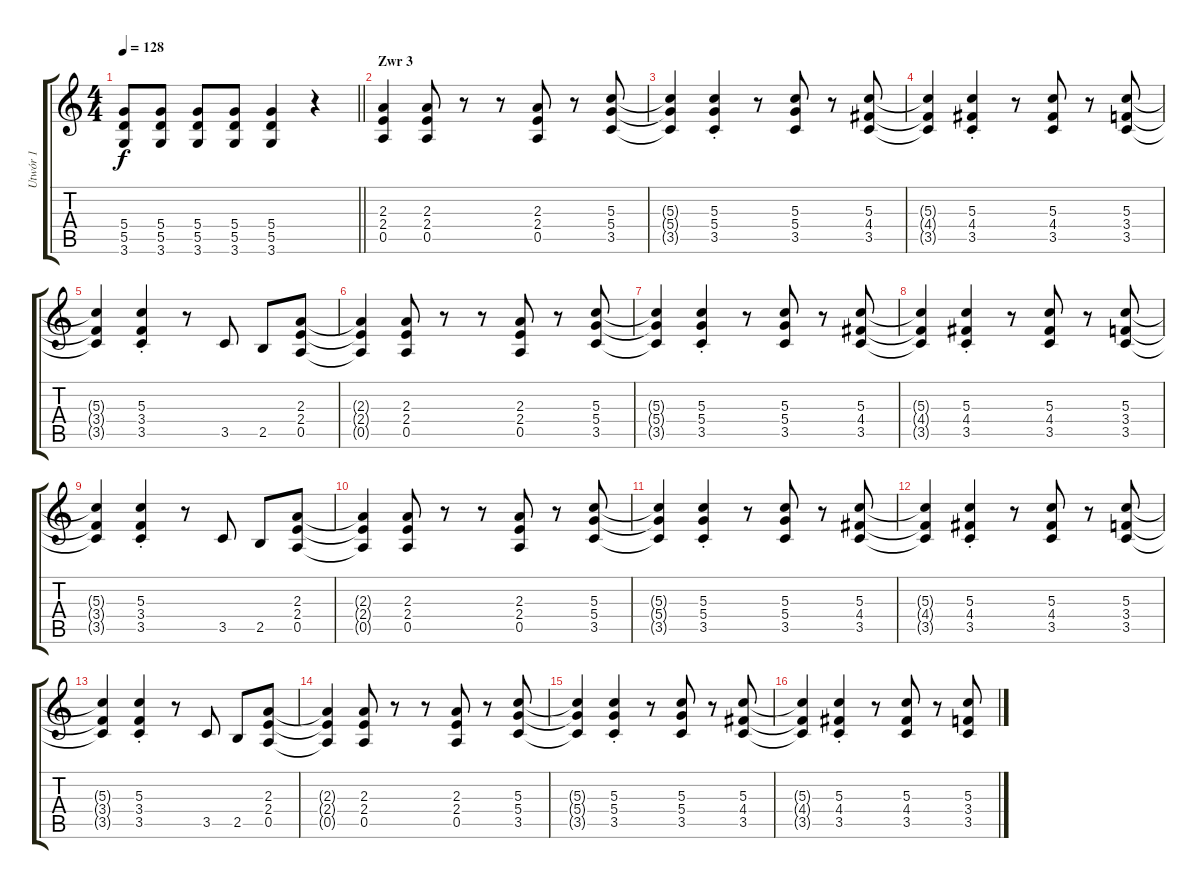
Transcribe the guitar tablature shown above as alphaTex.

\track ("Utwór 1" "Utwór 1") {instrument overdrivenguitar}
\staff {score tabs}
\tuning (E4 B3 G3 D3 A2 E2) {hide}
\ts (4 4)
\tempo 128
\clef g2
\barLineRight lightlight
\ks c
(5.4 5.5 3.6).8{dy f} (5.4 5.5 3.6).8 (5.4 5.5 3.6).8 (5.4 5.5 3.6).8 (5.4 5.5 3.6).4 r.4 |
\section ("" "Zwr 3")
(2.3 2.4 0.5).4 (2.3 2.4 0.5).8 r.8 r.8 (2.3 2.4 0.5).8 r.8 (5.3 5.4 3.5).8 |
(5.3{t} 5.4{t} 3.5{t}).4 (5.3{st} 5.4{st} 3.5{st}).4 r.8 (5.3 5.4 3.5).8 r.8 (5.3 4.4 3.5).8 |
(5.3{t} 4.4{t} 3.5{t}).4 (5.3{st} 4.4{st} 3.5{st}).4 r.8 (5.3 4.4 3.5).8 r.8 (5.3 3.4 3.5).8 |
(5.3{t} 3.4{t} 3.5{t}).4 (5.3{st} 3.4{st} 3.5{st}).4 r.8 3.5.8 2.5.8 (2.3 2.4 0.5).8 |
(2.3{t} 2.4{t} 0.5{t}).4 (2.3 2.4 0.5).8 r.8 r.8 (2.3 2.4 0.5).8 r.8 (5.3 5.4 3.5).8 |
(5.3{t} 5.4{t} 3.5{t}).4 (5.3{st} 5.4{st} 3.5{st}).4 r.8 (5.3 5.4 3.5).8 r.8 (5.3 4.4 3.5).8 |
(5.3{t} 4.4{t} 3.5{t}).4 (5.3{st} 4.4{st} 3.5{st}).4 r.8 (5.3 4.4 3.5).8 r.8 (5.3 3.4 3.5).8 |
(5.3{t} 3.4{t} 3.5{t}).4 (5.3{st} 3.4{st} 3.5{st}).4 r.8 3.5.8 2.5.8 (2.3 2.4 0.5).8 |
(2.3{t} 2.4{t} 0.5{t}).4 (2.3 2.4 0.5).8 r.8 r.8 (2.3 2.4 0.5).8 r.8 (5.3 5.4 3.5).8 |
(5.3{t} 5.4{t} 3.5{t}).4 (5.3{st} 5.4{st} 3.5{st}).4 r.8 (5.3 5.4 3.5).8 r.8 (5.3 4.4 3.5).8 |
(5.3{t} 4.4{t} 3.5{t}).4 (5.3{st} 4.4{st} 3.5{st}).4 r.8 (5.3 4.4 3.5).8 r.8 (5.3 3.4 3.5).8 |
(5.3{t} 3.4{t} 3.5{t}).4 (5.3{st} 3.4{st} 3.5{st}).4 r.8 3.5.8 2.5.8 (2.3 2.4 0.5).8 |
(2.3{t} 2.4{t} 0.5{t}).4 (2.3 2.4 0.5).8 r.8 r.8 (2.3 2.4 0.5).8 r.8 (5.3 5.4 3.5).8 |
(5.3{t} 5.4{t} 3.5{t}).4 (5.3{st} 5.4{st} 3.5{st}).4 r.8 (5.3 5.4 3.5).8 r.8 (5.3 4.4 3.5).8 |
(5.3{t} 4.4{t} 3.5{t}).4 (5.3{st} 4.4{st} 3.5{st}).4 r.8 (5.3 4.4 3.5).8 r.8 (5.3 3.4 3.5).8
